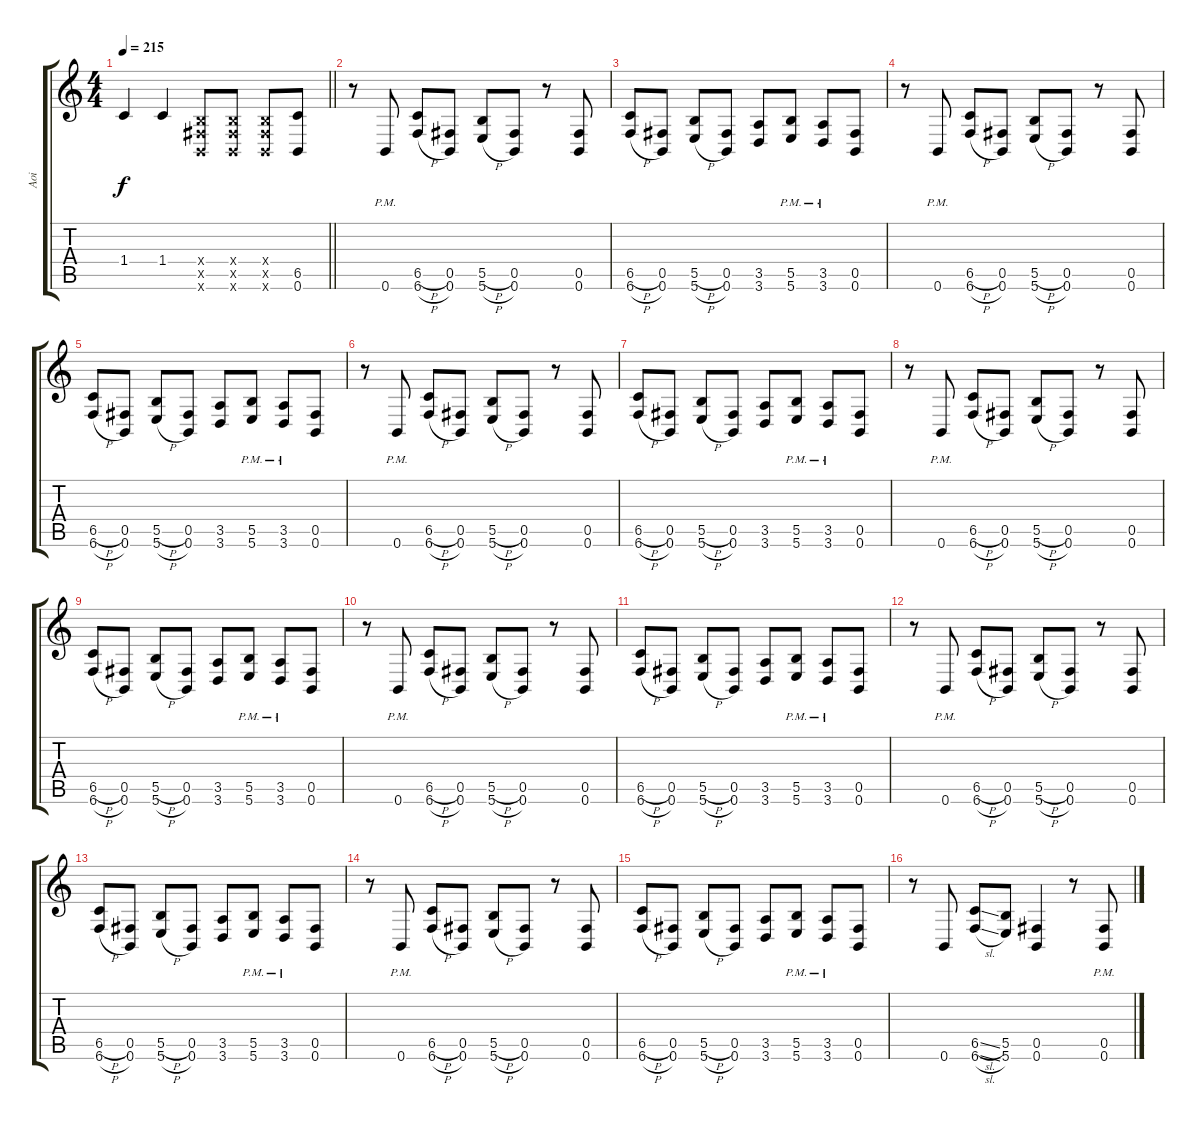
\track ("Aoi" "Aoi") {instrument distortionguitar}
\staff {score tabs}
\tuning (Db4 Ab3 E3 B2 Gb2 B1) {hide}
\ts (4 4)
\tempo 215
\clef g2
\barLineRight lightlight
\ks c
1.4.4{dy f} 1.4.4 (0.4{x} 0.5{x} 0.6{x}).8 (0.4{x} 0.5{x} 0.6{x}).8 (0.4{x} 0.5{x} 0.6{x}).8 (6.5 0.6).8 |
r.8 0.6{pm}.8 (6.5{h} 6.6{h}).8 (0.5 0.6).8 (5.5{h} 5.6{h}).8 (0.5 0.6).8 r.8 (0.5 0.6).8 |
(6.5{h} 6.6{h}).8 (0.5 0.6).8 (5.5{h} 5.6{h}).8 (0.5 0.6).8 (3.5 3.6).8 (5.5{pm} 5.6{pm}).8 (3.5{pm} 3.6{pm}).8 (0.5 0.6).8 |
r.8 0.6{pm}.8 (6.5{h} 6.6{h}).8 (0.5 0.6).8 (5.5{h} 5.6{h}).8 (0.5 0.6).8 r.8 (0.5 0.6).8 |
(6.5{h} 6.6{h}).8 (0.5 0.6).8 (5.5{h} 5.6{h}).8 (0.5 0.6).8 (3.5 3.6).8 (5.5{pm} 5.6{pm}).8 (3.5{pm} 3.6{pm}).8 (0.5 0.6).8 |
r.8 0.6{pm}.8 (6.5{h} 6.6{h}).8 (0.5 0.6).8 (5.5{h} 5.6{h}).8 (0.5 0.6).8 r.8 (0.5 0.6).8 |
(6.5{h} 6.6{h}).8 (0.5 0.6).8 (5.5{h} 5.6{h}).8 (0.5 0.6).8 (3.5 3.6).8 (5.5{pm} 5.6{pm}).8 (3.5{pm} 3.6{pm}).8 (0.5 0.6).8 |
r.8 0.6{pm}.8 (6.5{h} 6.6{h}).8 (0.5 0.6).8 (5.5{h} 5.6{h}).8 (0.5 0.6).8 r.8 (0.5 0.6).8 |
(6.5{h} 6.6{h}).8 (0.5 0.6).8 (5.5{h} 5.6{h}).8 (0.5 0.6).8 (3.5 3.6).8 (5.5{pm} 5.6{pm}).8 (3.5{pm} 3.6{pm}).8 (0.5 0.6).8 |
r.8 0.6{pm}.8 (6.5{h} 6.6{h}).8 (0.5 0.6).8 (5.5{h} 5.6{h}).8 (0.5 0.6).8 r.8 (0.5 0.6).8 |
(6.5{h} 6.6{h}).8 (0.5 0.6).8 (5.5{h} 5.6{h}).8 (0.5 0.6).8 (3.5 3.6).8 (5.5{pm} 5.6{pm}).8 (3.5{pm} 3.6{pm}).8 (0.5 0.6).8 |
r.8 0.6{pm}.8 (6.5{h} 6.6{h}).8 (0.5 0.6).8 (5.5{h} 5.6{h}).8 (0.5 0.6).8 r.8 (0.5 0.6).8 |
(6.5{h} 6.6{h}).8 (0.5 0.6).8 (5.5{h} 5.6{h}).8 (0.5 0.6).8 (3.5 3.6).8 (5.5{pm} 5.6{pm}).8 (3.5{pm} 3.6{pm}).8 (0.5 0.6).8 |
r.8 0.6{pm}.8 (6.5{h} 6.6{h}).8 (0.5 0.6).8 (5.5{h} 5.6{h}).8 (0.5 0.6).8 r.8 (0.5 0.6).8 |
(6.5{h} 6.6{h}).8 (0.5 0.6).8 (5.5{h} 5.6{h}).8 (0.5 0.6).8 (3.5 3.6).8 (5.5{pm} 5.6{pm}).8 (3.5{pm} 3.6{pm}).8 (0.5 0.6).8 |
r.8 0.6.8 (6.5{sl} 6.6{sl}).8 (5.5 5.6).8 (0.5 0.6).4 r.8 (0.5{pm} 0.6{pm}).8
